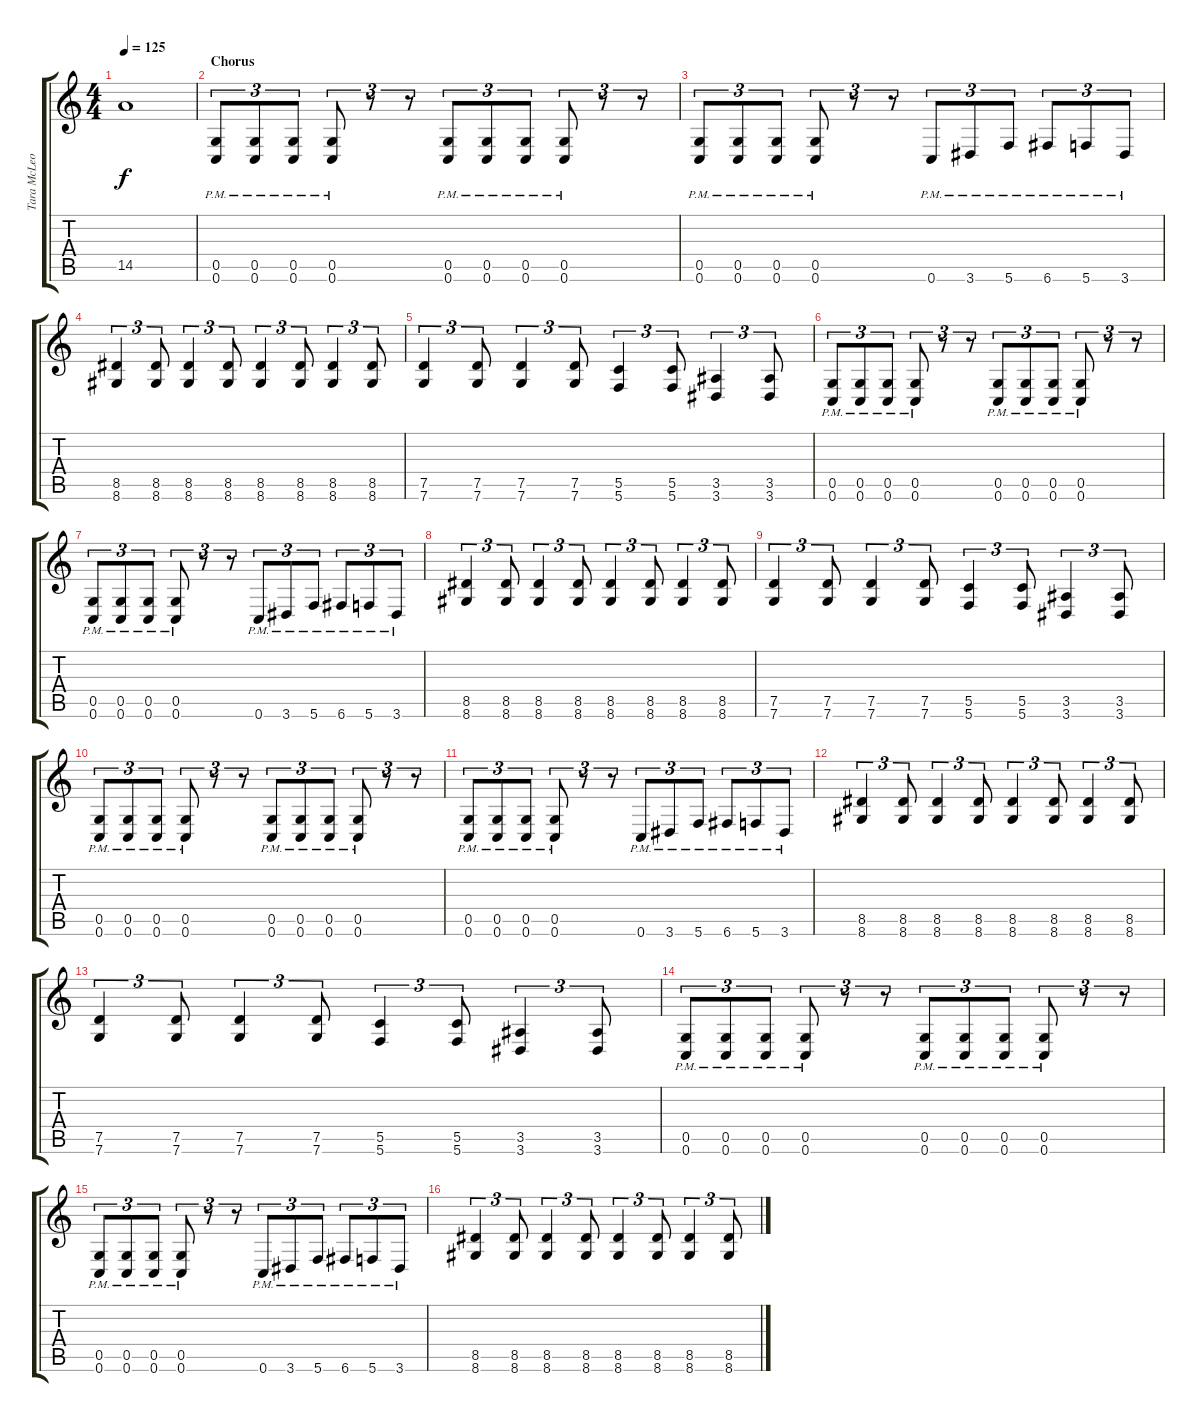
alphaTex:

\track ("Tara McLeod (Guitar)" "Tara McLeo") {instrument distortionguitar}
\staff {score tabs}
\tuning (D4 A3 F3 C3 G2 C2) {hide}
\ts (4 4)
\tempo 125
\clef g2
\ks c
14.5{t}.1{dy f} |
\section ("" "Chorus")
(0.5{pm} 0.6{pm}).8{tu (3 2)} (0.5{pm} 0.6{pm}).8{tu (3 2)} (0.5{pm} 0.6{pm}).8{tu (3 2)} (0.5{pm} 0.6{pm}).8{tu (3 2)} r.8{tu (3 2)} r.8{tu (3 2)} (0.5{pm} 0.6{pm}).8{tu (3 2)} (0.5{pm} 0.6{pm}).8{tu (3 2)} (0.5{pm} 0.6{pm}).8{tu (3 2)} (0.5{pm} 0.6{pm}).8{tu (3 2)} r.8{tu (3 2)} r.8{tu (3 2)} |
(0.5{pm} 0.6{pm}).8{tu (3 2)} (0.5{pm} 0.6{pm}).8{tu (3 2)} (0.5{pm} 0.6{pm}).8{tu (3 2)} (0.5{pm} 0.6{pm}).8{tu (3 2)} r.8{tu (3 2)} r.8{tu (3 2)} 0.6{pm}.8{tu (3 2)} 3.6{pm}.8{tu (3 2)} 5.6{pm}.8{tu (3 2)} 6.6{pm}.8{tu (3 2)} 5.6{pm}.8{tu (3 2)} 3.6{pm}.8{tu (3 2)} |
(8.5 8.6).4{tu (3 2)} (8.5 8.6).8{tu (3 2)} (8.5 8.6).4{tu (3 2)} (8.5 8.6).8{tu (3 2)} (8.5 8.6).4{tu (3 2)} (8.5 8.6).8{tu (3 2)} (8.5 8.6).4{tu (3 2)} (8.5 8.6).8{tu (3 2)} |
(7.5 7.6).4{tu (3 2)} (7.5 7.6).8{tu (3 2)} (7.5 7.6).4{tu (3 2)} (7.5 7.6).8{tu (3 2)} (5.5 5.6).4{tu (3 2)} (5.5 5.6).8{tu (3 2)} (3.5 3.6).4{tu (3 2)} (3.5 3.6).8{tu (3 2)} |
(0.5{pm} 0.6{pm}).8{tu (3 2)} (0.5{pm} 0.6{pm}).8{tu (3 2)} (0.5{pm} 0.6{pm}).8{tu (3 2)} (0.5{pm} 0.6{pm}).8{tu (3 2)} r.8{tu (3 2)} r.8{tu (3 2)} (0.5{pm} 0.6{pm}).8{tu (3 2)} (0.5{pm} 0.6{pm}).8{tu (3 2)} (0.5{pm} 0.6{pm}).8{tu (3 2)} (0.5{pm} 0.6{pm}).8{tu (3 2)} r.8{tu (3 2)} r.8{tu (3 2)} |
(0.5{pm} 0.6{pm}).8{tu (3 2)} (0.5{pm} 0.6{pm}).8{tu (3 2)} (0.5{pm} 0.6{pm}).8{tu (3 2)} (0.5{pm} 0.6{pm}).8{tu (3 2)} r.8{tu (3 2)} r.8{tu (3 2)} 0.6{pm}.8{tu (3 2)} 3.6{pm}.8{tu (3 2)} 5.6{pm}.8{tu (3 2)} 6.6{pm}.8{tu (3 2)} 5.6{pm}.8{tu (3 2)} 3.6{pm}.8{tu (3 2)} |
(8.5 8.6).4{tu (3 2)} (8.5 8.6).8{tu (3 2)} (8.5 8.6).4{tu (3 2)} (8.5 8.6).8{tu (3 2)} (8.5 8.6).4{tu (3 2)} (8.5 8.6).8{tu (3 2)} (8.5 8.6).4{tu (3 2)} (8.5 8.6).8{tu (3 2)} |
(7.5 7.6).4{tu (3 2)} (7.5 7.6).8{tu (3 2)} (7.5 7.6).4{tu (3 2)} (7.5 7.6).8{tu (3 2)} (5.5 5.6).4{tu (3 2)} (5.5 5.6).8{tu (3 2)} (3.5 3.6).4{tu (3 2)} (3.5 3.6).8{tu (3 2)} |
(0.5{pm} 0.6{pm}).8{tu (3 2)} (0.5{pm} 0.6{pm}).8{tu (3 2)} (0.5{pm} 0.6{pm}).8{tu (3 2)} (0.5{pm} 0.6{pm}).8{tu (3 2)} r.8{tu (3 2)} r.8{tu (3 2)} (0.5{pm} 0.6{pm}).8{tu (3 2)} (0.5{pm} 0.6{pm}).8{tu (3 2)} (0.5{pm} 0.6{pm}).8{tu (3 2)} (0.5{pm} 0.6{pm}).8{tu (3 2)} r.8{tu (3 2)} r.8{tu (3 2)} |
(0.5{pm} 0.6{pm}).8{tu (3 2)} (0.5{pm} 0.6{pm}).8{tu (3 2)} (0.5{pm} 0.6{pm}).8{tu (3 2)} (0.5{pm} 0.6{pm}).8{tu (3 2)} r.8{tu (3 2)} r.8{tu (3 2)} 0.6{pm}.8{tu (3 2)} 3.6{pm}.8{tu (3 2)} 5.6{pm}.8{tu (3 2)} 6.6{pm}.8{tu (3 2)} 5.6{pm}.8{tu (3 2)} 3.6{pm}.8{tu (3 2)} |
(8.5 8.6).4{tu (3 2)} (8.5 8.6).8{tu (3 2)} (8.5 8.6).4{tu (3 2)} (8.5 8.6).8{tu (3 2)} (8.5 8.6).4{tu (3 2)} (8.5 8.6).8{tu (3 2)} (8.5 8.6).4{tu (3 2)} (8.5 8.6).8{tu (3 2)} |
(7.5 7.6).4{tu (3 2)} (7.5 7.6).8{tu (3 2)} (7.5 7.6).4{tu (3 2)} (7.5 7.6).8{tu (3 2)} (5.5 5.6).4{tu (3 2)} (5.5 5.6).8{tu (3 2)} (3.5 3.6).4{tu (3 2)} (3.5 3.6).8{tu (3 2)} |
(0.5{pm} 0.6{pm}).8{tu (3 2)} (0.5{pm} 0.6{pm}).8{tu (3 2)} (0.5{pm} 0.6{pm}).8{tu (3 2)} (0.5{pm} 0.6{pm}).8{tu (3 2)} r.8{tu (3 2)} r.8{tu (3 2)} (0.5{pm} 0.6{pm}).8{tu (3 2)} (0.5{pm} 0.6{pm}).8{tu (3 2)} (0.5{pm} 0.6{pm}).8{tu (3 2)} (0.5{pm} 0.6{pm}).8{tu (3 2)} r.8{tu (3 2)} r.8{tu (3 2)} |
(0.5{pm} 0.6{pm}).8{tu (3 2)} (0.5{pm} 0.6{pm}).8{tu (3 2)} (0.5{pm} 0.6{pm}).8{tu (3 2)} (0.5{pm} 0.6{pm}).8{tu (3 2)} r.8{tu (3 2)} r.8{tu (3 2)} 0.6{pm}.8{tu (3 2)} 3.6{pm}.8{tu (3 2)} 5.6{pm}.8{tu (3 2)} 6.6{pm}.8{tu (3 2)} 5.6{pm}.8{tu (3 2)} 3.6{pm}.8{tu (3 2)} |
(8.5 8.6).4{tu (3 2)} (8.5 8.6).8{tu (3 2)} (8.5 8.6).4{tu (3 2)} (8.5 8.6).8{tu (3 2)} (8.5 8.6).4{tu (3 2)} (8.5 8.6).8{tu (3 2)} (8.5 8.6).4{tu (3 2)} (8.5 8.6).8{tu (3 2)}
